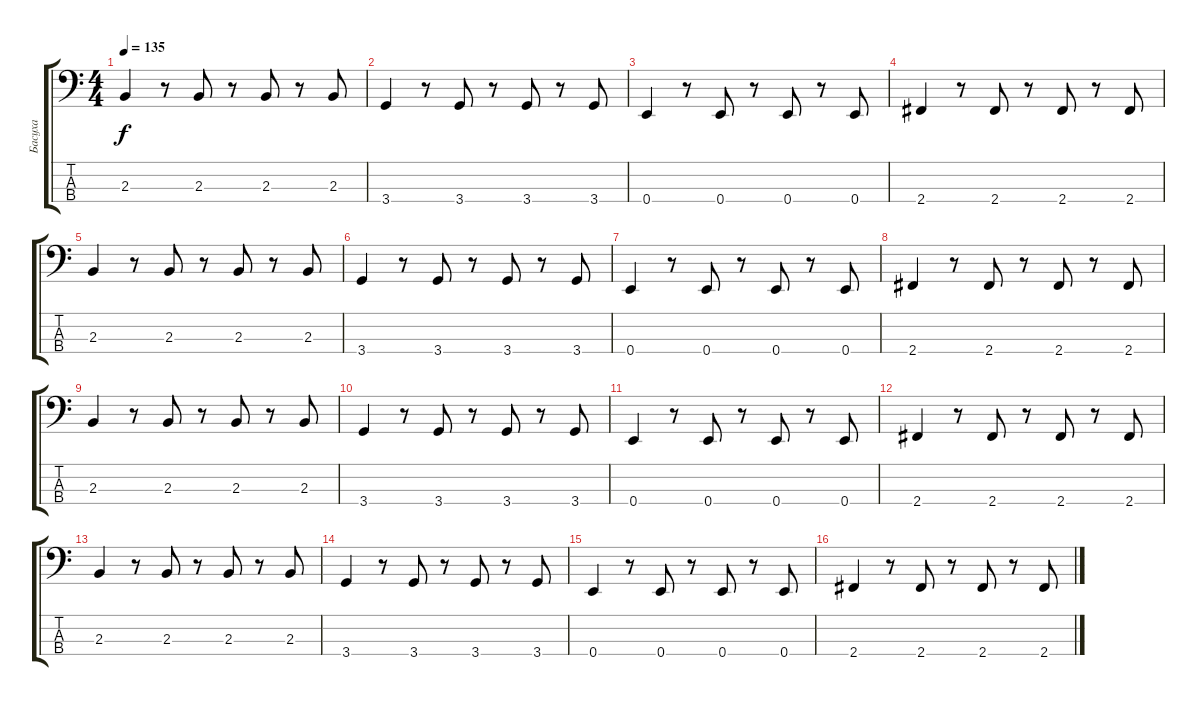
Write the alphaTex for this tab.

\track ("Басуха" "Басуха") {instrument electricbassfinger}
\staff {score tabs}
\tuning (G2 D2 A1 E1) {hide}
\ts (4 4)
\tempo 135
\clef f4
\ks c
2.3.4{dy f} r.8 2.3.8 r.8 2.3.8 r.8 2.3.8 |
3.4.4 r.8 3.4.8 r.8 3.4.8 r.8 3.4.8 |
0.4.4 r.8 0.4.8 r.8 0.4.8 r.8 0.4.8 |
2.4.4 r.8 2.4.8 r.8 2.4.8 r.8 2.4.8 |
2.3.4 r.8 2.3.8 r.8 2.3.8 r.8 2.3.8 |
3.4.4 r.8 3.4.8 r.8 3.4.8 r.8 3.4.8 |
0.4.4 r.8 0.4.8 r.8 0.4.8 r.8 0.4.8 |
2.4.4 r.8 2.4.8 r.8 2.4.8 r.8 2.4.8 |
2.3.4 r.8 2.3.8 r.8 2.3.8 r.8 2.3.8 |
3.4.4 r.8 3.4.8 r.8 3.4.8 r.8 3.4.8 |
0.4.4 r.8 0.4.8 r.8 0.4.8 r.8 0.4.8 |
2.4.4 r.8 2.4.8 r.8 2.4.8 r.8 2.4.8 |
2.3.4 r.8 2.3.8 r.8 2.3.8 r.8 2.3.8 |
3.4.4 r.8 3.4.8 r.8 3.4.8 r.8 3.4.8 |
0.4.4 r.8 0.4.8 r.8 0.4.8 r.8 0.4.8 |
2.4.4 r.8 2.4.8 r.8 2.4.8 r.8 2.4.8
